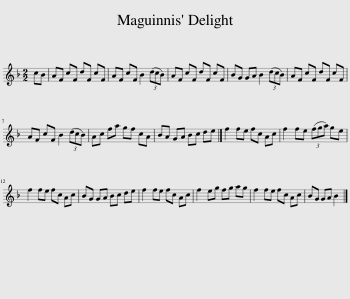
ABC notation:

X:1
L:1/8
M:2/2
I:linebreak $
K:F
V:1 treble
V:1
 cB | AF cF dF cF | AF cF B2 (3(dcB) | AF cF dF cF | BG GA B2 (3(dcB) | %5
 AF cF dF cF |$ AF cF B2 (3(dcB) | Ac fa gf cA | BA GA Bc de |] f2 fe fc Ac | %10
 f2 fe (3(fga) ge |$ f2 fe fc Ac | BG GA Bc de | f2 fe fc Ac | f2 eg fg ag | %15
 f2 fe fc Ac | BG GA B2 |] %17
